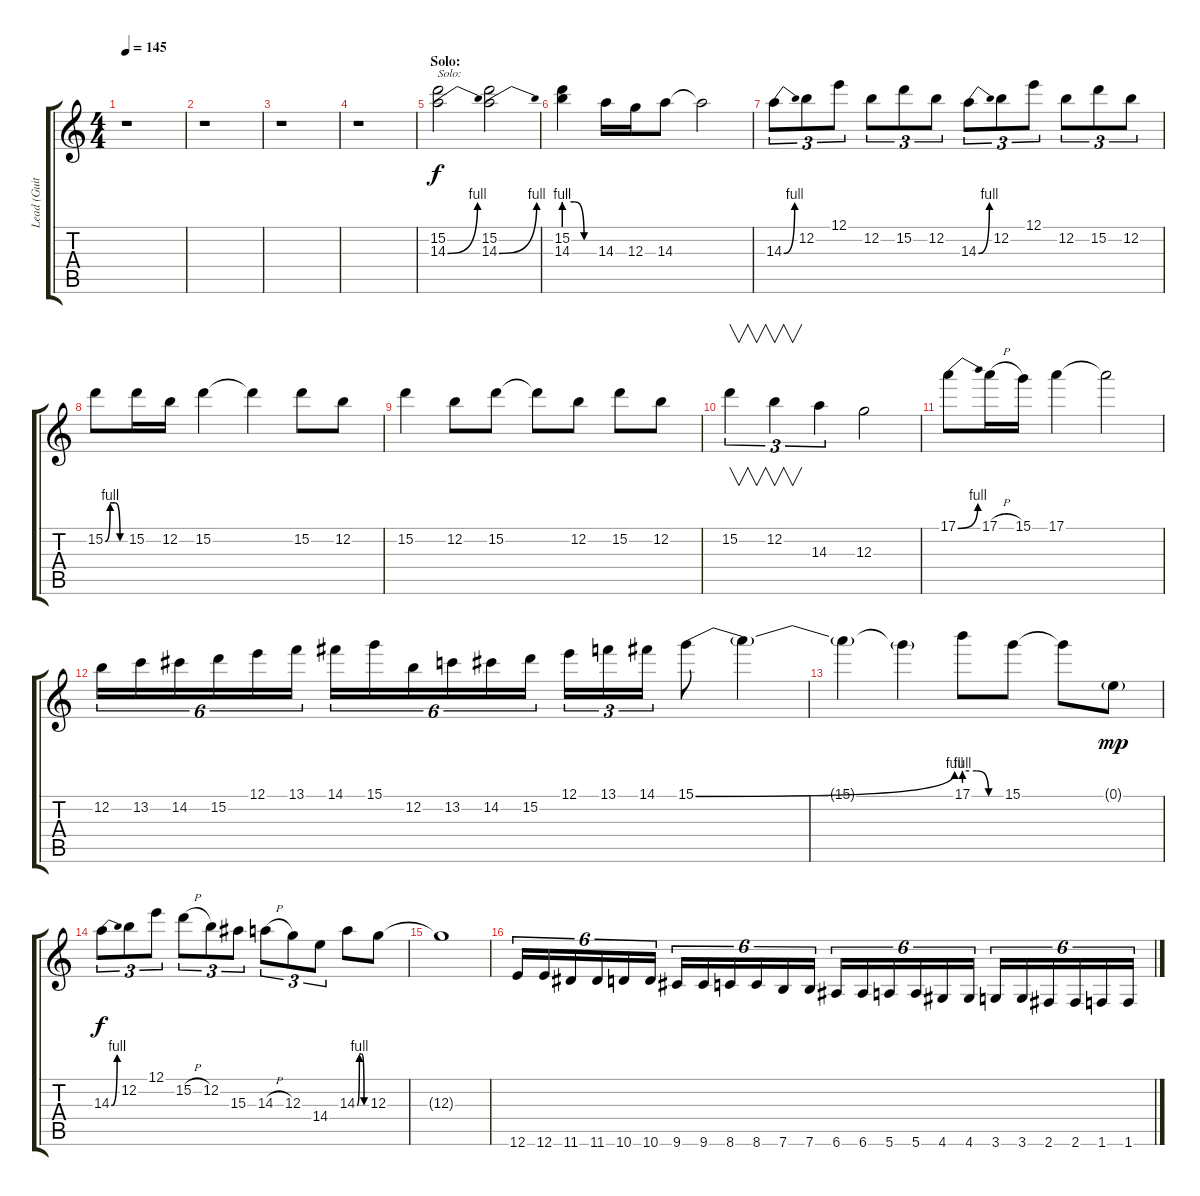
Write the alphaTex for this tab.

\track ("Lead (Guitar Solo)" "Lead (Guit") {instrument distortionguitar}
\staff {score tabs}
\tuning (E4 B3 G3 D3 A2 E2) {hide}
\ts (4 4)
\tempo 145
\clef g2
\ks c
r.1{dy f} |
r.1 |
r.1 |
r.1 |
\section ("" "Solo:")
(15.2 14.3{be (bend 0 0 60 4)}).2{txt "Solo:" volume 16 instrument overdrivenguitar} (15.2 14.3{be (bend 0 0 60 4)}).2 |
(15.2 14.3{be (custom 0 4 20 4 40 0 60 0)}).4 14.3.16 12.3.16 14.3.8 14.3{t}.2 |
14.3{be (bend 0 0 60 4)}.8{tu (3 2)} 12.2.8{tu (3 2)} 12.1.8{tu (3 2)} 12.2.8{tu (3 2)} 15.2.8{tu (3 2)} 12.2.8{tu (3 2)} 14.3{be (bend 0 0 60 4)}.8{tu (3 2)} 12.2.8{tu (3 2)} 12.1.8{tu (3 2)} 12.2.8{tu (3 2)} 15.2.8{tu (3 2)} 12.2.8{tu (3 2)} |
15.2{be (custom 0 0 15 4 30 4 45 0 60 0)}.8 15.2.16 12.2.16 15.2.4 15.2{t}.4 15.2.8 12.2.8 |
15.2.4 12.2.8 15.2.8 15.2{t}.8 12.2.8 15.2.8 12.2.8 |
15.2.4{v tu (3 2)} 12.2.4{v tu (3 2)} 14.3.4{tu (3 2)} 12.3.2 |
17.1{be (bend 0 0 60 4)}.8 17.1{h}.16 15.1.16 17.1.4 17.1{t}.2 |
12.2.16{tu (6 4)} 13.2.16{tu (6 4)} 14.2.16{tu (6 4)} 15.2.16{tu (6 4)} 12.1.16{tu (6 4)} 13.1.16{tu (6 4)} 14.1.16{tu (6 4)} 15.1.16{tu (6 4)} 12.2.16{tu (6 4)} 13.2.16{tu (6 4)} 14.2.16{tu (6 4)} 15.2.16{tu (6 4)} 12.1.16{tu (3 2)} 13.1.16{tu (3 2)} 14.1.16{tu (3 2)} 15.1{be (bend 0 0 60 4)}.8 15.1{t}.4 |
15.1{t}.4 15.1{t}.4 17.1{be (custom 0 4 20 4 40 0 60 0)}.8 15.1.8 15.1{t}.8 0.1{g}.8{dy mp} |
14.3{be (bend 0 0 60 4)}.8{tu (3 2) dy f} 12.2.8{tu (3 2)} 12.1.8{tu (3 2)} 15.2{h}.8{tu (3 2)} 12.2.8{tu (3 2)} 15.3.8{tu (3 2)} 14.3{h}.8{tu (3 2)} 12.3.8{tu (3 2)} 14.4.8{tu (3 2)} 14.3{be (custom 0 0 15 4 30 4 45 0 60 0)}.8 12.3.8 |
12.3{t}.1 |
12.6.16{tu (6 4)} 12.6.16{tu (6 4)} 11.6.16{tu (6 4)} 11.6.16{tu (6 4)} 10.6.16{tu (6 4)} 10.6.16{tu (6 4)} 9.6.16{tu (6 4)} 9.6.16{tu (6 4)} 8.6.16{tu (6 4)} 8.6.16{tu (6 4)} 7.6.16{tu (6 4)} 7.6.16{tu (6 4)} 6.6.16{tu (6 4)} 6.6.16{tu (6 4)} 5.6.16{tu (6 4)} 5.6.16{tu (6 4)} 4.6.16{tu (6 4)} 4.6.16{tu (6 4)} 3.6.16{tu (6 4)} 3.6.16{tu (6 4)} 2.6.16{tu (6 4)} 2.6.16{tu (6 4)} 1.6.16{tu (6 4)} 1.6.16{tu (6 4)}
